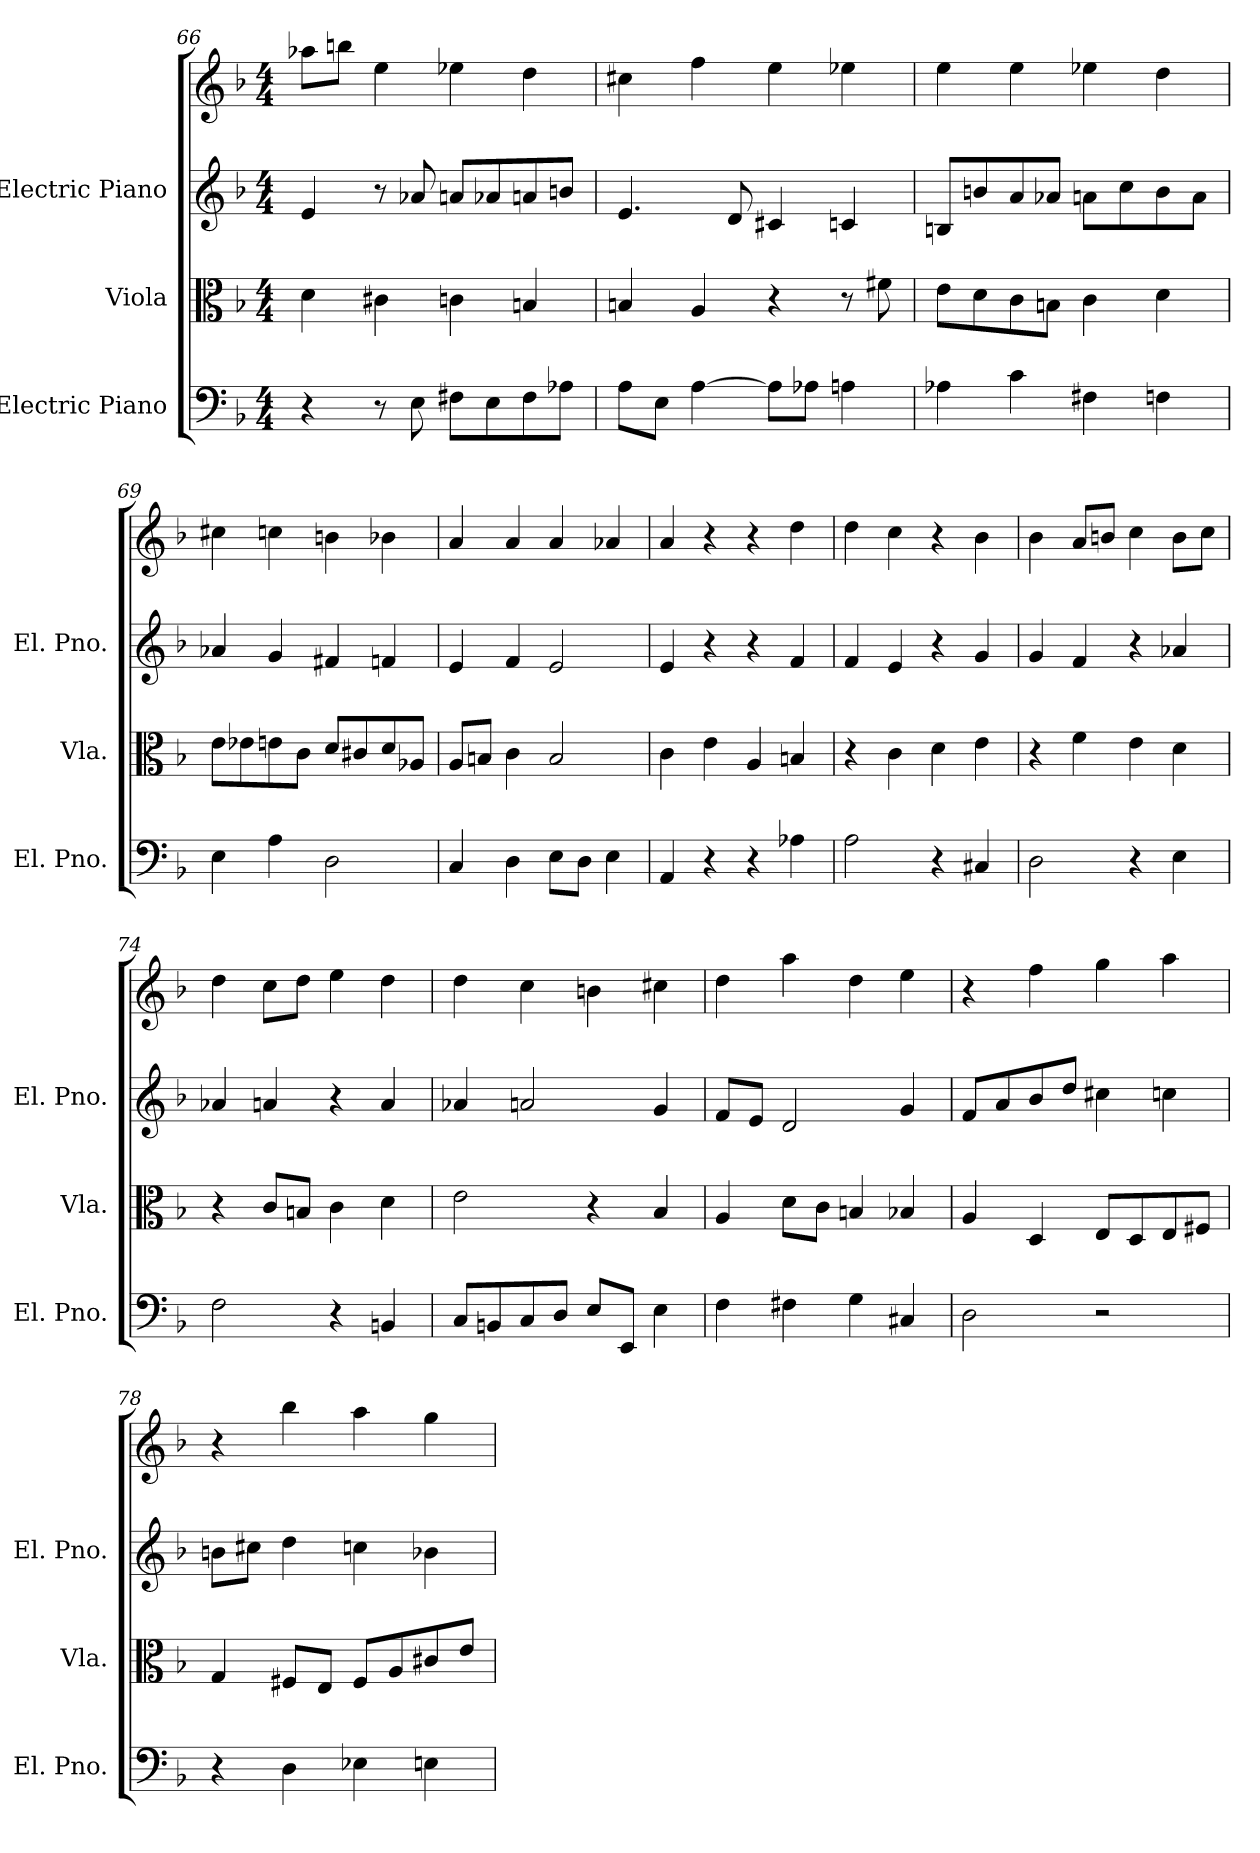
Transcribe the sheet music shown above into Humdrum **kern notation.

**kern	**kern	**kern	**kern
*part3	*part2	*part1	*part1
*staff4	*staff3	*staff2	*staff1
*I"Electric Piano	*I"Viola	*I"Electric Piano	*
*I'El. Pno.	*I'Vla.	*I'El. Pno.	*
!!LO:PB:g=z
*clefF4	*clefC3	*clefG2	*clefG2
*k[b-]	*k[b-]	*k[b-]	*k[b-]
*M4/4	*M4/4	*M4/4	*M4/4
=66	=66	=66	=66
4r	4d\	4e/	8aa-X\L
.	.	.	8bbn\J
8r	4c#X\	8r	4ee\
8E\	.	8a-X/	.
8F#X\L	4cn\	8an/L	4ee-X\
8E\	.	8a-X/	.
8F#\	4Bn/	8an/	4dd\
8A-X\J	.	8bn/J	.
=67	=67	=67	=67
8A\L	4Bn/	4.e/	4cc#X\
8E\J	.	.	.
[4A\	4A/	.	4ff\
.	.	8d/	.
8A\L]	4r	4c#X/	4ee\
8A-X\J	.	.	.
4An\	8r	4cn/	4ee-X\
.	8f#X\	.	.
=68	=68	=68	=68
4A-X\	8e\L	8Bn/L	4ee\
.	8d\	8bn/	.
4c\	8c\	8a/	4ee\
.	8Bn\J	8a-X/J	.
4F#X\	4c\	8an\L	4ee-X\
.	.	8cc\	.
4Fn\	4d\	8b\	4dd\
.	.	8a\J	.
!!LO:LB:g=z
=69	=69	=69	=69
4E\	8e\L	4a-X/	4cc#X\
.	8e-X\	.	.
4A\	8en\	4g/	4ccn\
.	8c\J	.	.
2D\	8d/L	4f#X/	4bn\
.	8c#X/	.	.
*	*	*	*MM100
.	8d/	4fn/	4b-X\
.	8A-X/J	.	.
=70	=70	=70	=70
4C/	8A/L	4e/	4a/
.	8Bn/J	.	.
4D\	4c\	4f/	4a/
*	*	*	*MM90
8E\L	2B/	2e/	4a/
8D\J	.	.	.
*	*	*	*MM75
4E\	.	.	4a-X/
=71	=71	=71	=71
*	*	*	*MM40
4AA/	4c\	4e/	4a/
*	*	*	*MM100
4r	4e\	4r	4r
4r	4A/	4r	4r
4A-X\	4Bn/	4f/	4dd\
=72	=72	=72	=72
2A\	4r	4f/	4dd\
*	*	*	*MM112
.	4c\	4e/	4cc\
4r	4d\	4r	4r
4C#X/	4e\	4g/	4b-\
=73	=73	=73	=73
2D\	4r	4g/	4b-\
.	4f\	4f/	8a/L
.	.	.	8bn/J
4r	4e\	4r	4cc\
4E\	4d\	4a-X/	8b\L
.	.	.	8cc\J
!!LO:LB:g=z
=74	=74	=74	=74
2F\	4r	4a-X/	4dd\
.	8c/L	4an/	8cc\L
.	8Bn/J	.	8dd\J
4r	4c\	4r	4ee\
4BBn/	4d\	4a/	4dd\
=75	=75	=75	=75
8C/L	2e\	4a-X/	4dd\
8BBn/	.	.	.
8C/	.	2an/	4cc\
8D/J	.	.	.
8E/L	4r	.	4bn\
8EE/J	.	.	.
4E\	4B-/	4g/	4cc#X\
=76	=76	=76	=76
4F\	4A/	8f/L	4dd\
.	.	8e/J	.
4F#X\	8d\L	2d/	4aa\
.	8c\J	.	.
4G\	4Bn/	.	4dd\
4C#X/	4B-X/	4g/	4ee\
=77	=77	=77	=77
2D\	4A/	8f/L	4r
.	.	8a/	.
.	4D/	8b-/	4ff\
.	.	8dd/J	.
2r	8E/L	4cc#X\	4gg\
.	8D/	.	.
.	8E/	4ccn\	4aa\
.	8F#X/J	.	.
!!LO:PB:g=z
=78	=78	=78	=78
4r	4G/	8bn\L	4r
.	.	8cc#X\J	.
4D\	8F#X/L	4dd\	4bb-\
.	8E/J	.	.
4E-X\	8F#/L	4ccn\	4aa\
.	8A/	.	.
4En\	8c#X/	4b-X\	4gg\
.	8e/J	.	.
=	=	=	=
*-	*-	*-	*-
